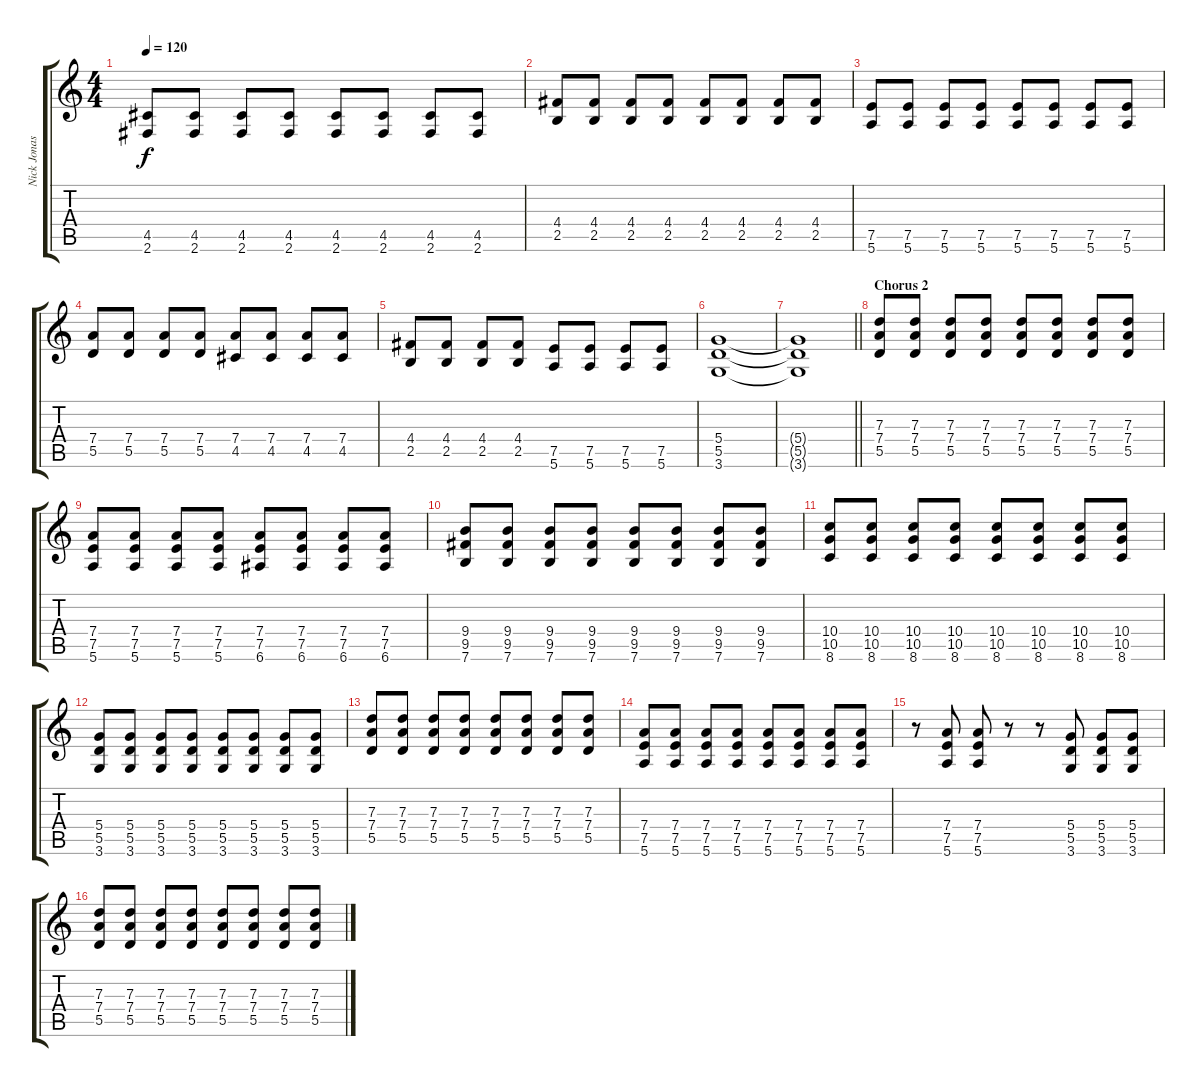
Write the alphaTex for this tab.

\track ("Nick Jonas (Rythm)" "Nick Jonas") {instrument distortionguitar}
\staff {score tabs}
\tuning (E4 B3 G3 D3 A2 E2) {hide}
\ts (4 4)
\tempo 120
\clef g2
\ks c
(4.5 2.6).8{dy f} (4.5 2.6).8 (4.5 2.6).8 (4.5 2.6).8 (4.5 2.6).8 (4.5 2.6).8 (4.5 2.6).8 (4.5 2.6).8 |
(4.4 2.5).8 (4.4 2.5).8 (4.4 2.5).8 (4.4 2.5).8 (4.4 2.5).8 (4.4 2.5).8 (4.4 2.5).8 (4.4 2.5).8 |
(7.5 5.6).8 (7.5 5.6).8 (7.5 5.6).8 (7.5 5.6).8 (7.5 5.6).8 (7.5 5.6).8 (7.5 5.6).8 (7.5 5.6).8 |
(7.4 5.5).8 (7.4 5.5).8 (7.4 5.5).8 (7.4 5.5).8 (7.4 4.5).8 (7.4 4.5).8 (7.4 4.5).8 (7.4 4.5).8 |
(4.4 2.5).8 (4.4 2.5).8 (4.4 2.5).8 (4.4 2.5).8 (7.5 5.6).8 (7.5 5.6).8 (7.5 5.6).8 (7.5 5.6).8 |
(5.4 5.5 3.6).1 |
\barLineRight lightlight
(5.4{t} 5.5{t} 3.6{t}).1 |
\section ("" "Chorus 2")
(7.3 7.4 5.5).8 (7.3 7.4 5.5).8 (7.3 7.4 5.5).8 (7.3 7.4 5.5).8 (7.3 7.4 5.5).8 (7.3 7.4 5.5).8 (7.3 7.4 5.5).8 (7.3 7.4 5.5).8 |
(7.4 7.5 5.6).8 (7.4 7.5 5.6).8 (7.4 7.5 5.6).8 (7.4 7.5 5.6).8 (7.4 7.5 6.6).8 (7.4 7.5 6.6).8 (7.4 7.5 6.6).8 (7.4 7.5 6.6).8 |
(9.4 9.5 7.6).8 (9.4 9.5 7.6).8 (9.4 9.5 7.6).8 (9.4 9.5 7.6).8 (9.4 9.5 7.6).8 (9.4 9.5 7.6).8 (9.4 9.5 7.6).8 (9.4 9.5 7.6).8 |
(10.4 10.5 8.6).8 (10.4 10.5 8.6).8 (10.4 10.5 8.6).8 (10.4 10.5 8.6).8 (10.4 10.5 8.6).8 (10.4 10.5 8.6).8 (10.4 10.5 8.6).8 (10.4 10.5 8.6).8 |
(5.4 5.5 3.6).8 (5.4 5.5 3.6).8 (5.4 5.5 3.6).8 (5.4 5.5 3.6).8 (5.4 5.5 3.6).8 (5.4 5.5 3.6).8 (5.4 5.5 3.6).8 (5.4 5.5 3.6).8 |
(7.3 7.4 5.5).8 (7.3 7.4 5.5).8 (7.3 7.4 5.5).8 (7.3 7.4 5.5).8 (7.3 7.4 5.5).8 (7.3 7.4 5.5).8 (7.3 7.4 5.5).8 (7.3 7.4 5.5).8 |
(7.4 7.5 5.6).8 (7.4 7.5 5.6).8 (7.4 7.5 5.6).8 (7.4 7.5 5.6).8 (7.4 7.5 5.6).8 (7.4 7.5 5.6).8 (7.4 7.5 5.6).8 (7.4 7.5 5.6).8 |
r.8 (7.4 7.5 5.6).8 (7.4 7.5 5.6).8 r.8 r.8 (5.4 5.5 3.6).8 (5.4 5.5 3.6).8 (5.4 5.5 3.6).8 |
(7.3 7.4 5.5).8 (7.3 7.4 5.5).8 (7.3 7.4 5.5).8 (7.3 7.4 5.5).8 (7.3 7.4 5.5).8 (7.3 7.4 5.5).8 (7.3 7.4 5.5).8 (7.3 7.4 5.5).8
